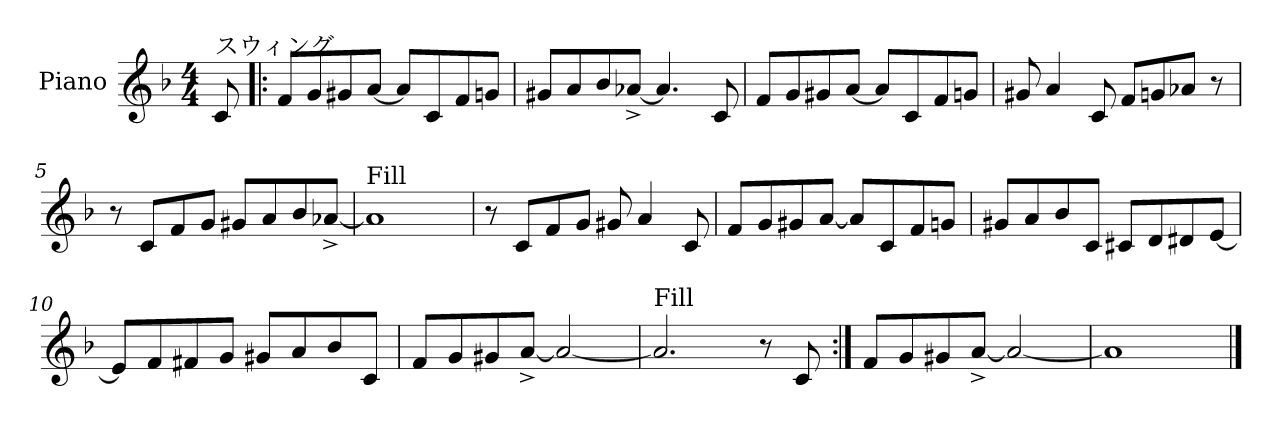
**kern
*part1
*staff1
*I"Piano
*I'Pno.
*clefG2
*k[b-]
*M4/4
*MM120
=
!LO:TX:a:t=スウィング
8c/
=1!|:
8f/L
8g/
8g#X/
[8a/J
8a/L]
8c/
8f/
8gn/J
=2
8g#X/L
8a/
8b-/
[8a-X^/J
4.a-/]
8c/
=3
8f/L
8g/
8g#X/
[8a/J
8a/L]
8c/
8f/
8gn/J
=4
8g#X/
4a/
8c/
8f/L
8gn/
8a-X/J
8r
!!LO:LB:g=z
=5
8r
8c/L
8f/
8g/J
8g#X/L
8a/
8b-/
[8a-X^/J
=6
!LO:TX:a:t=Fill
1a-]
=7
8r
8c/L
8f/
8g/J
8g#X/
4a/
8c/
=8
8f/L
8g/
8g#X/
[8a/J
8a/L]
8c/
8f/
8gn/J
!!LO:LB:g=z
=9
8g#X/L
8a/
8b-/
8c/J
8c#X/L
8d/
8d#X/
[8e/J
=10
8e/L]
8f/
8f#X/
8g/J
8g#X/L
8a/
8b-/
8c/J
=11
8f/L
8g/
8g#X/
[8a^/J
2a/_
=12
!LO:TX:a:t=Fill
2.a/]
8r
8c/
=13:|!
8f/L
8g/
8g#X/
[8a^/J
2a/_
!!LO:LB:g=z
=14
1a]
==
*-
